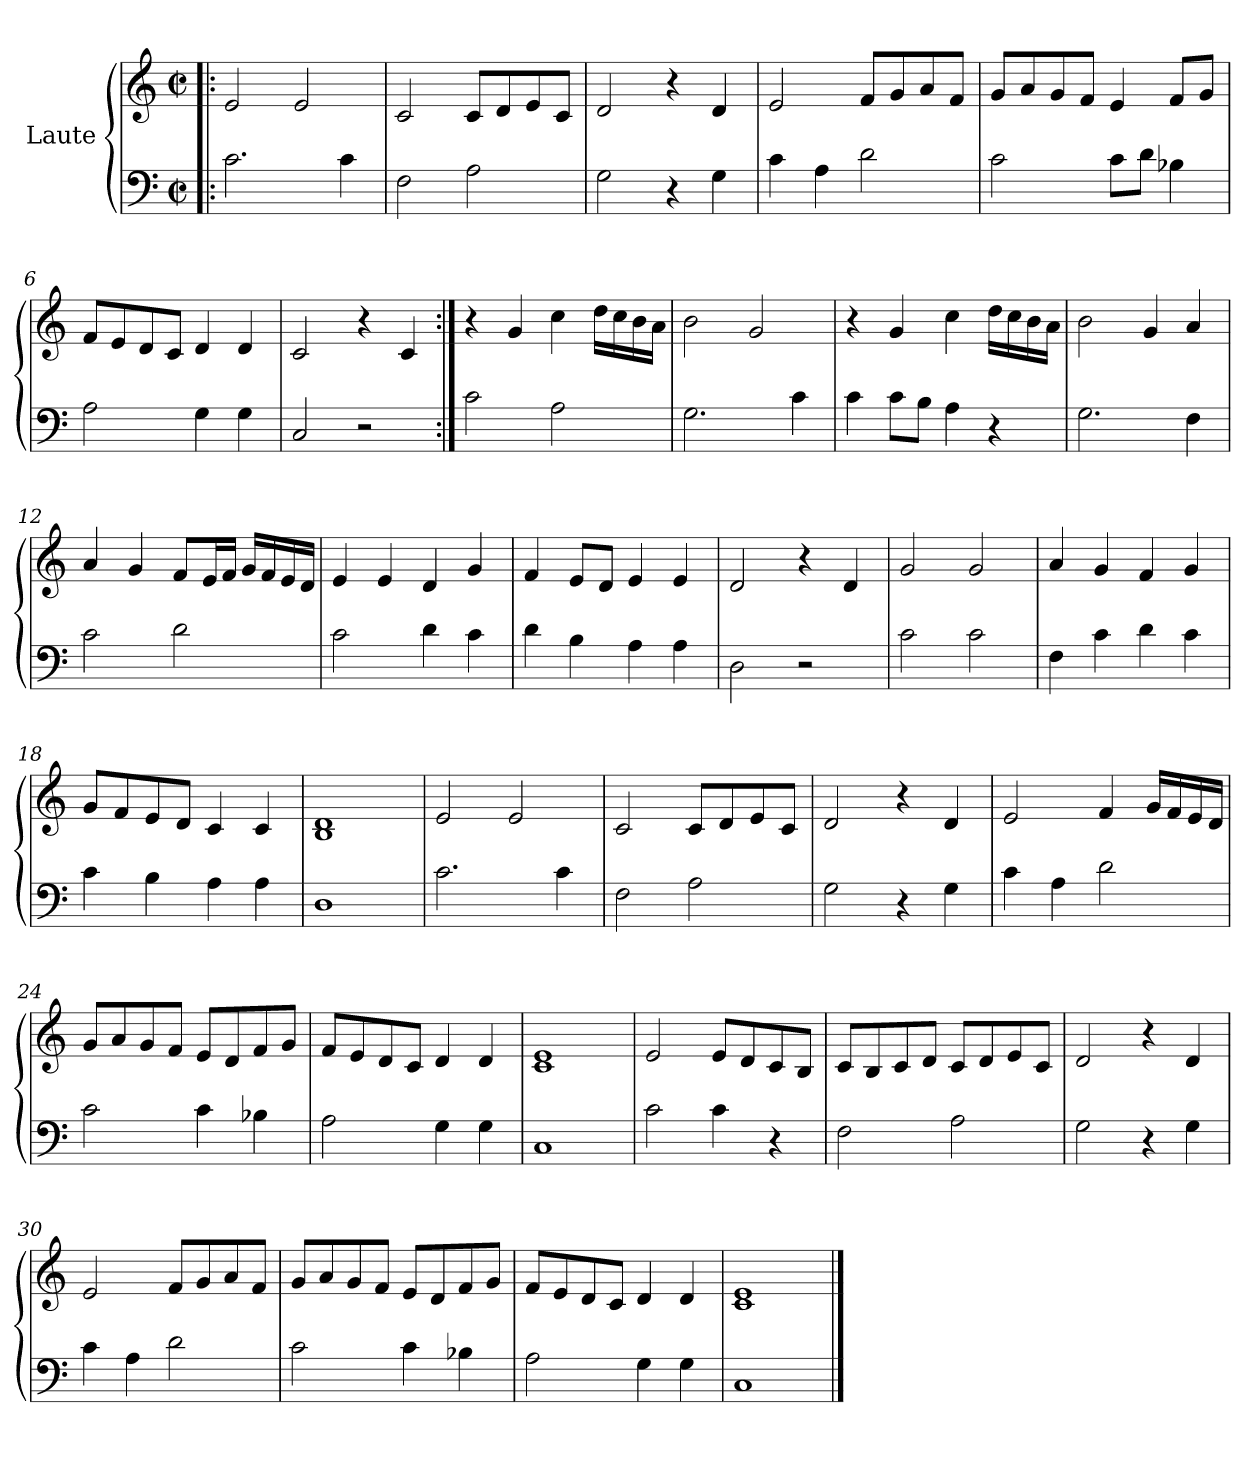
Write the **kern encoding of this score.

**kern	**kern
*part1	*part1
*staff2	*staff1
*I"Laute	*
*clefF4	*clefG2
*k[]	*k[]
*M2/2	*M2/2
*met(c|)	*met(c|)
=1!|:	=1!|:
2.c\	2e/
.	2e/
4c\	.
=2	=2
2F\	2c/
2A\	8c/L
.	8d/
.	8e/
.	8c/J
=3	=3
2G\	2d/
4r	4r
4G\	4d/
=4	=4
4c\	2e/
4A\	.
2d\	8f/L
.	8g/
.	8a/
.	8f/J
=5	=5
2c\	8g/L
.	8a/
.	8g/
.	8f/J
8c\L	4e/
8d\J	.
4B-X\	8f/L
.	8g/J
=6	=6
2A\	8f/L
.	8e/
.	8d/
.	8c/J
4G\	4d/
4G\	4d/
!!LO:LB:g=z
=7	=7
2C/	2c/
2r	4r
.	4c/
=8:|!	=8:|!
2c\	4r
.	4g/
2A\	4cc\
.	16dd\LL
.	16cc\
.	16b\
.	16a\JJ
=9	=9
2.G\	2b\
.	2g/
4c\	.
=10	=10
4c\	4r
8c\L	4g/
8B\J	.
4A\	4cc\
4r	16dd\LL
.	16cc\
.	16b\
.	16a\JJ
!!LO:LB:g=z
=11	=11
2.G\	2b\
.	4g/
4F\	4a/
=12	=12
2c\	4a/
.	4g/
2d\	8f/L
.	16e/L
.	16f/JJ
.	16g/LL
.	16f/
.	16e/
.	16d/JJ
=13	=13
2c\	4e/
.	4e/
4d\	4d/
4c\	4g/
=14	=14
4d\	4f/
4B\	8e/L
.	8d/J
4A\	4e/
4A\	4e/
=15	=15
2D\	2d/
2r	4r
.	4d/
!!LO:LB:g=z
=16	=16
2c\	2g/
2c\	2g/
=17	=17
4F\	4a/
4c\	4g/
4d\	4f/
4c\	4g/
=18	=18
4c\	8g/L
.	8f/
4B\	8e/
.	8d/J
4A\	4c/
4A\	4c/
=19	=19
1D	1B 1d
=20	=20
2.c\	2e/
.	2e/
4c\	.
=21	=21
2F\	2c/
2A\	8c/L
.	8d/
.	8e/
.	8c/J
=22	=22
2G\	2d/
4r	4r
4G\	4d/
!!LO:LB:g=z
=23	=23
4c\	2e/
4A\	.
2d\	4f/
.	16g/LL
.	16f/
.	16e/
.	16d/JJ
=24	=24
2c\	8g/L
.	8a/
.	8g/
.	8f/J
4c\	8e/L
.	8d/
4B-X\	8f/
.	8g/J
=25	=25
2A\	8f/L
.	8e/
.	8d/
.	8c/J
4G\	4d/
4G\	4d/
=26	=26
1C	1c 1e
=27	=27
2c\	2e/
4c\	8e/L
.	8d/
4r	8c/
.	8B/J
=28	=28
2F\	8c/L
.	8B/
.	8c/
.	8d/J
2A\	8c/L
.	8d/
.	8e/
.	8c/J
!!LO:LB:g=z
=29	=29
2G\	2d/
4r	4r
4G\	4d/
=30	=30
4c\	2e/
4A\	.
2d\	8f/L
.	8g/
.	8a/
.	8f/J
=31	=31
2c\	8g/L
.	8a/
.	8g/
.	8f/J
4c\	8e/L
.	8d/
4B-X\	8f/
.	8g/J
=32	=32
2A\	8f/L
.	8e/
.	8d/
.	8c/J
4G\	4d/
4G\	4d/
=33	=33
1C	1c 1e
==	==
*-	*-
